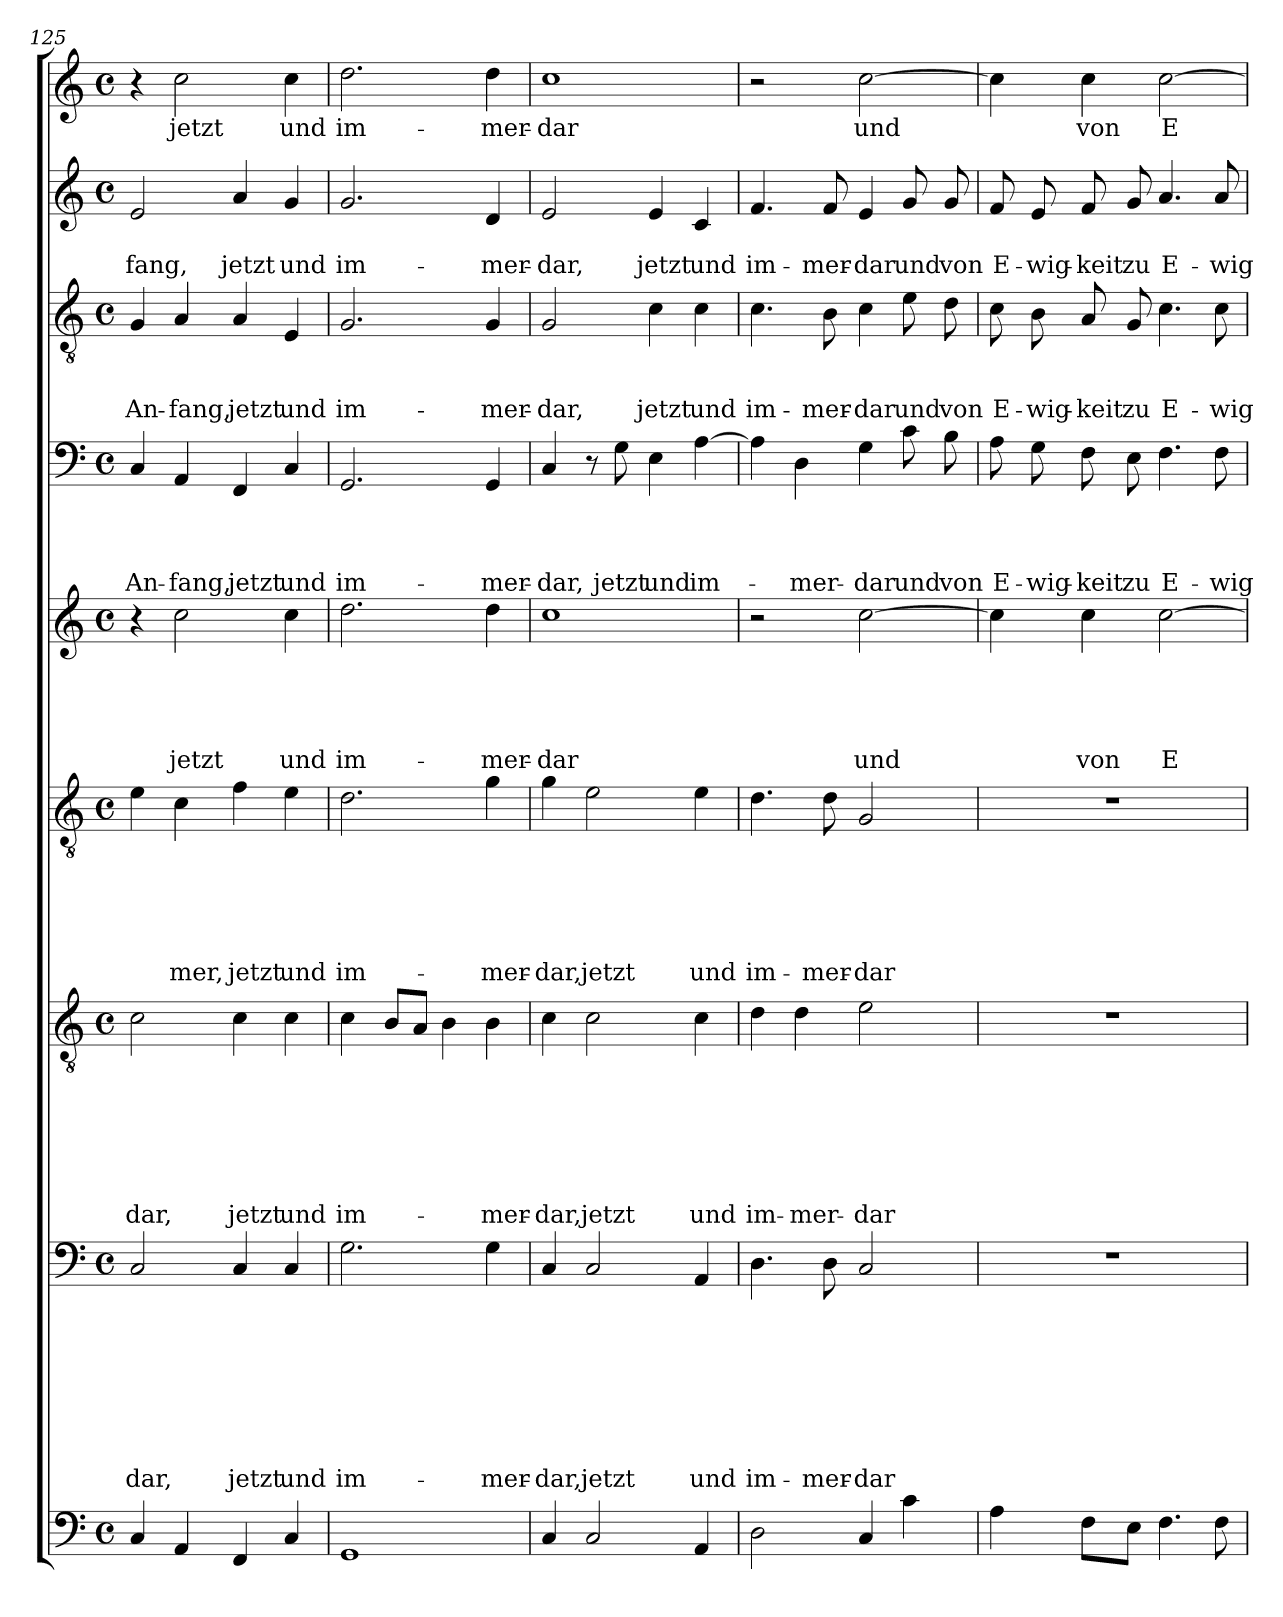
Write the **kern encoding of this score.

**kern	**kern	**text	**text	**text	**text	**text	**text	**text	**text	**kern	**text	**text	**text	**text	**text	**text	**text	**kern	**text	**text	**text	**text	**text	**text	**kern	**text	**text	**text	**text	**text	**kern	**text	**text	**text	**text	**kern	**text	**text	**text	**kern	**text	**text	**kern	**text
*part9	*part8	*part8	*part8	*part8	*part8	*part8	*part8	*part8	*part8	*part7	*part7	*part7	*part7	*part7	*part7	*part7	*part7	*part6	*part6	*part6	*part6	*part6	*part6	*part6	*part5	*part5	*part5	*part5	*part5	*part5	*part4	*part4	*part4	*part4	*part4	*part3	*part3	*part3	*part3	*part2	*part2	*part2	*part1	*part1
*staff9	*staff8	*staff8	*staff8	*staff8	*staff8	*staff8	*staff8	*staff8	*staff8	*staff7	*staff7	*staff7	*staff7	*staff7	*staff7	*staff7	*staff7	*staff6	*staff6	*staff6	*staff6	*staff6	*staff6	*staff6	*staff5	*staff5	*staff5	*staff5	*staff5	*staff5	*staff4	*staff4	*staff4	*staff4	*staff4	*staff3	*staff3	*staff3	*staff3	*staff2	*staff2	*staff2	*staff1	*staff1
*clefF4	*clefF4	*	*	*	*	*	*	*	*	*clefGv2	*	*	*	*	*	*	*	*clefGv2	*	*	*	*	*	*	*clefG2	*	*	*	*	*	*clefF4	*	*	*	*	*clefGv2	*	*	*	*clefG2	*	*	*clefG2	*
*k[]	*k[]	*	*	*	*	*	*	*	*	*k[]	*	*	*	*	*	*	*	*k[]	*	*	*	*	*	*	*k[]	*	*	*	*	*	*k[]	*	*	*	*	*k[]	*	*	*	*k[]	*	*	*k[]	*
*C:	*C:	*	*	*	*	*	*	*	*	*C:	*	*	*	*	*	*	*	*C:	*	*	*	*	*	*	*C:	*	*	*	*	*	*C:	*	*	*	*	*C:	*	*	*	*C:	*	*	*C:	*
*M4/4	*M4/4	*	*	*	*	*	*	*	*	*M4/4	*	*	*	*	*	*	*	*M4/4	*	*	*	*	*	*	*M4/4	*	*	*	*	*	*M4/4	*	*	*	*	*M4/4	*	*	*	*M4/4	*	*	*M4/4	*
*met(c)	*met(c)	*	*	*	*	*	*	*	*	*met(c)	*	*	*	*	*	*	*	*met(c)	*	*	*	*	*	*	*met(c)	*	*	*	*	*	*met(c)	*	*	*	*	*met(c)	*	*	*	*met(c)	*	*	*met(c)	*
=125	=125	=125	=125	=125	=125	=125	=125	=125	=125	=125	=125	=125	=125	=125	=125	=125	=125	=125	=125	=125	=125	=125	=125	=125	=125	=125	=125	=125	=125	=125	=125	=125	=125	=125	=125	=125	=125	=125	=125	=125	=125	=125	=125	=125
!	!	!	!	!	!	!	!	!	!LO:LY:b	!	!	!	!	!	!	!	!LO:LY:b	!	!	!	!	!	!	!	!	!	!	!	!	!	!	!	!	!	!LO:LY:b	!	!	!	!LO:LY:b	!	!	!LO:LY:b	!	!
4C/	2C/	.	.	.	.	.	.	.	-dar,	2c\	.	.	.	.	.	.	-dar,	4e\	.	.	.	.	.	.	4r	.	.	.	.	.	4C/	.	.	.	An-	4G/	.	.	An-	2e/	.	-fang,	4r	.
!	!	!	!	!	!	!	!	!	!	!	!	!	!	!	!	!	!	!	!	!	!	!	!	!LO:LY:b	!	!	!	!	!	!LO:LY:b	!	!	!	!	!LO:LY:b	!	!	!	!LO:LY:b	!	!	!	!	!LO:LY:b
4AA/	.	.	.	.	.	.	.	.	.	.	.	.	.	.	.	.	.	4c\	.	.	.	.	.	-mer,	2cc\	.	.	.	.	jetzt	4AA/	.	.	.	-fang,	4A/	.	.	-fang,	.	.	.	2cc\	jetzt
!	!	!	!	!	!	!	!	!	!LO:LY:b	!	!	!	!	!	!	!	!LO:LY:b	!	!	!	!	!	!	!LO:LY:b	!	!	!	!	!	!	!	!	!	!	!LO:LY:b	!	!	!	!LO:LY:b	!	!	!LO:LY:b	!	!
4FF/	4C/	.	.	.	.	.	.	.	jetzt	4c\	.	.	.	.	.	.	jetzt	4f\	.	.	.	.	.	jetzt	.	.	.	.	.	.	4FF/	.	.	.	jetzt	4A/	.	.	jetzt	4a/	.	jetzt	.	.
!	!	!	!	!	!	!	!	!	!LO:LY:b	!	!	!	!	!	!	!	!LO:LY:b	!	!	!	!	!	!	!LO:LY:b	!	!	!	!	!	!LO:LY:b	!	!	!	!	!LO:LY:b	!	!	!	!LO:LY:b	!	!	!LO:LY:b	!	!LO:LY:b
4C/	4C/	.	.	.	.	.	.	.	und	4c\	.	.	.	.	.	.	und	4e\	.	.	.	.	.	und	4cc\	.	.	.	.	und	4C/	.	.	.	und	4E/	.	.	und	4g/	.	und	4cc\	und
!!LO:PB:g=z
=126	=126	=126	=126	=126	=126	=126	=126	=126	=126	=126	=126	=126	=126	=126	=126	=126	=126	=126	=126	=126	=126	=126	=126	=126	=126	=126	=126	=126	=126	=126	=126	=126	=126	=126	=126	=126	=126	=126	=126	=126	=126	=126	=126	=126
!	!	!	!	!	!	!	!	!	!LO:LY:b	!	!	!	!	!	!	!	!LO:LY:b	!	!	!	!	!	!	!LO:LY:b	!	!	!	!	!	!LO:LY:b	!	!	!	!	!LO:LY:b	!	!	!	!LO:LY:b	!	!	!LO:LY:b	!	!LO:LY:b
1GG	2.G\	.	.	.	.	.	.	.	im-	4c\	.	.	.	.	.	.	im-	2.d\	.	.	.	.	.	im-	2.dd\	.	.	.	.	im-	2.GG/	.	.	.	im-	2.G/	.	.	im-	2.g/	.	im-	2.dd\	im-
.	.	.	.	.	.	.	.	.	.	8B/L	.	.	.	.	.	.	.	.	.	.	.	.	.	.	.	.	.	.	.	.	.	.	.	.	.	.	.	.	.	.	.	.	.	.
.	.	.	.	.	.	.	.	.	.	8A/J	.	.	.	.	.	.	.	.	.	.	.	.	.	.	.	.	.	.	.	.	.	.	.	.	.	.	.	.	.	.	.	.	.	.
.	.	.	.	.	.	.	.	.	.	4B\	.	.	.	.	.	.	.	.	.	.	.	.	.	.	.	.	.	.	.	.	.	.	.	.	.	.	.	.	.	.	.	.	.	.
!	!	!	!	!	!	!	!	!	!LO:LY:b	!	!	!	!	!	!	!	!LO:LY:b	!	!	!	!	!	!	!LO:LY:b	!	!	!	!	!	!LO:LY:b	!	!	!	!	!LO:LY:b	!	!	!	!LO:LY:b	!	!	!LO:LY:b	!	!LO:LY:b
.	4G\	.	.	.	.	.	.	.	-mer-	4B\	.	.	.	.	.	.	-mer-	4g\	.	.	.	.	.	-mer-	4dd\	.	.	.	.	-mer-	4GG/	.	.	.	-mer-	4G/	.	.	-mer-	4d/	.	-mer-	4dd\	-mer-
=127	=127	=127	=127	=127	=127	=127	=127	=127	=127	=127	=127	=127	=127	=127	=127	=127	=127	=127	=127	=127	=127	=127	=127	=127	=127	=127	=127	=127	=127	=127	=127	=127	=127	=127	=127	=127	=127	=127	=127	=127	=127	=127	=127	=127
!	!	!	!	!	!	!	!	!	!LO:LY:b	!	!	!	!	!	!	!	!LO:LY:b	!	!	!	!	!	!	!LO:LY:b	!	!	!	!	!	!LO:LY:b	!	!	!	!	!LO:LY:b	!	!	!	!LO:LY:b	!	!	!LO:LY:b	!	!LO:LY:b
4C/	4C/	.	.	.	.	.	.	.	-dar,	4c\	.	.	.	.	.	.	-dar,	4g\	.	.	.	.	.	-dar,	1cc	.	.	.	.	-dar	4C/	.	.	.	-dar,	2G/	.	.	-dar,	2e/	.	-dar,	1cc	-dar
!	!	!	!	!	!	!	!	!	!LO:LY:b	!	!	!	!	!	!	!	!LO:LY:b	!	!	!	!	!	!	!LO:LY:b	!	!	!	!	!	!	!	!	!	!	!	!	!	!	!	!	!	!	!	!
2C/	2C/	.	.	.	.	.	.	.	jetzt	2c\	.	.	.	.	.	.	jetzt	2e\	.	.	.	.	.	jetzt	.	.	.	.	.	.	8r	.	.	.	.	.	.	.	.	.	.	.	.	.
!	!	!	!	!	!	!	!	!	!	!	!	!	!	!	!	!	!	!	!	!	!	!	!	!	!	!	!	!	!	!	!	!	!	!	!LO:LY:b	!	!	!	!	!	!	!	!	!
.	.	.	.	.	.	.	.	.	.	.	.	.	.	.	.	.	.	.	.	.	.	.	.	.	.	.	.	.	.	.	8G\	.	.	.	jetzt	.	.	.	.	.	.	.	.	.
!	!	!	!	!	!	!	!	!	!	!	!	!	!	!	!	!	!	!	!	!	!	!	!	!	!	!	!	!	!	!	!	!	!	!	!LO:LY:b	!	!	!	!LO:LY:b	!	!	!LO:LY:b	!	!
.	.	.	.	.	.	.	.	.	.	.	.	.	.	.	.	.	.	.	.	.	.	.	.	.	.	.	.	.	.	.	4E\	.	.	.	und	4c\	.	.	jetzt	4e/	.	jetzt	.	.
!	!	!	!	!	!	!	!	!	!LO:LY:b	!	!	!	!	!	!	!	!LO:LY:b	!	!	!	!	!	!	!LO:LY:b	!	!	!	!	!	!	!	!	!	!	!LO:LY:b	!	!	!	!LO:LY:b	!	!	!LO:LY:b	!	!
4AA/	4AA/	.	.	.	.	.	.	.	und	4c\	.	.	.	.	.	.	und	4e\	.	.	.	.	.	und	.	.	.	.	.	.	[4A\	.	.	.	im-	4c\	.	.	und	4c/	.	und	.	.
=128	=128	=128	=128	=128	=128	=128	=128	=128	=128	=128	=128	=128	=128	=128	=128	=128	=128	=128	=128	=128	=128	=128	=128	=128	=128	=128	=128	=128	=128	=128	=128	=128	=128	=128	=128	=128	=128	=128	=128	=128	=128	=128	=128	=128
!	!	!	!	!	!	!	!	!	!LO:LY:b	!	!	!	!	!	!	!	!LO:LY:b	!	!	!	!	!	!	!LO:LY:b	!	!	!	!	!	!	!	!	!	!	!	!	!	!	!LO:LY:b	!	!	!LO:LY:b	!	!
2D\	4.D\	.	.	.	.	.	.	.	im-	4d\	.	.	.	.	.	.	im-	4.d\	.	.	.	.	.	im-	2r	.	.	.	.	.	4A\]	.	.	.	.	4.c\	.	.	im-	4.f/	.	im-	2r	.
!	!	!	!	!	!	!	!	!	!	!	!	!	!	!	!	!	!LO:LY:b	!	!	!	!	!	!	!	!	!	!	!	!	!	!	!	!	!	!LO:LY:b	!	!	!	!	!	!	!	!	!
.	.	.	.	.	.	.	.	.	.	4d\	.	.	.	.	.	.	-mer-	.	.	.	.	.	.	.	.	.	.	.	.	.	4D\	.	.	.	-mer-	.	.	.	.	.	.	.	.	.
!	!	!	!	!	!	!	!	!	!LO:LY:b	!	!	!	!	!	!	!	!	!	!	!	!	!	!	!LO:LY:b	!	!	!	!	!	!	!	!	!	!	!	!	!	!	!LO:LY:b	!	!	!LO:LY:b	!	!
.	8D\	.	.	.	.	.	.	.	-mer-	.	.	.	.	.	.	.	.	8d\	.	.	.	.	.	-mer-	.	.	.	.	.	.	.	.	.	.	.	8B\	.	.	-mer-	8f/	.	-mer-	.	.
!	!	!	!	!	!	!	!	!	!LO:LY:b	!	!	!	!	!	!	!	!LO:LY:b	!	!	!	!	!	!	!LO:LY:b	!	!	!	!	!	!LO:LY:b	!	!	!	!	!LO:LY:b	!	!	!	!LO:LY:b	!	!	!LO:LY:b	!	!LO:LY:b
4C/	2C/	.	.	.	.	.	.	.	-dar	2e\	.	.	.	.	.	.	-dar	2G/	.	.	.	.	.	-dar	[2cc\	.	.	.	.	und	4G\	.	.	.	-dar	4c\	.	.	-dar	4e/	.	-dar	[2cc\	und
!	!	!	!	!	!	!	!	!	!	!	!	!	!	!	!	!	!	!	!	!	!	!	!	!	!	!	!	!	!	!	!	!	!	!	!LO:LY:b	!	!	!	!LO:LY:b	!	!	!LO:LY:b	!	!
4c\	.	.	.	.	.	.	.	.	.	.	.	.	.	.	.	.	.	.	.	.	.	.	.	.	.	.	.	.	.	.	8c\	.	.	.	und	8e\	.	.	und	8g/	.	und	.	.
!	!	!	!	!	!	!	!	!	!	!	!	!	!	!	!	!	!	!	!	!	!	!	!	!	!	!	!	!	!	!	!	!	!	!	!LO:LY:b	!	!	!	!LO:LY:b	!	!	!LO:LY:b	!	!
.	.	.	.	.	.	.	.	.	.	.	.	.	.	.	.	.	.	.	.	.	.	.	.	.	.	.	.	.	.	.	8B\	.	.	.	von	8d\	.	.	von	8g/	.	von	.	.
=129	=129	=129	=129	=129	=129	=129	=129	=129	=129	=129	=129	=129	=129	=129	=129	=129	=129	=129	=129	=129	=129	=129	=129	=129	=129	=129	=129	=129	=129	=129	=129	=129	=129	=129	=129	=129	=129	=129	=129	=129	=129	=129	=129	=129
!	!	!	!	!	!	!	!	!	!	!	!	!	!	!	!	!	!	!	!	!	!	!	!	!	!	!	!	!	!	!	!	!	!	!	!LO:LY:b	!	!	!	!LO:LY:b	!	!	!LO:LY:b	!	!
4A\	1r	.	.	.	.	.	.	.	.	1r	.	.	.	.	.	.	.	1r	.	.	.	.	.	.	4cc\]	.	.	.	.	.	8A\	.	.	.	E-	8c\	.	.	E-	8f/	.	E-	4cc\]	.
!	!	!	!	!	!	!	!	!	!	!	!	!	!	!	!	!	!	!	!	!	!	!	!	!	!	!	!	!	!	!	!	!	!	!	!LO:LY:b	!	!	!	!LO:LY:b	!	!	!LO:LY:b	!	!
.	.	.	.	.	.	.	.	.	.	.	.	.	.	.	.	.	.	.	.	.	.	.	.	.	.	.	.	.	.	.	8G\	.	.	.	-wig-	8B\	.	.	-wig-	8e/	.	-wig-	.	.
!	!	!	!	!	!	!	!	!	!	!	!	!	!	!	!	!	!	!	!	!	!	!	!	!	!	!	!	!	!	!LO:LY:b	!	!	!	!	!LO:LY:b	!	!	!	!LO:LY:b	!	!	!LO:LY:b	!	!LO:LY:b
8F\L	.	.	.	.	.	.	.	.	.	.	.	.	.	.	.	.	.	.	.	.	.	.	.	.	4cc\	.	.	.	.	von	8F\	.	.	.	-keit	8A/	.	.	-keit	8f/	.	-keit	4cc\	von
!	!	!	!	!	!	!	!	!	!	!	!	!	!	!	!	!	!	!	!	!	!	!	!	!	!	!	!	!	!	!	!	!	!	!	!LO:LY:b	!	!	!	!LO:LY:b	!	!	!LO:LY:b	!	!
8E\J	.	.	.	.	.	.	.	.	.	.	.	.	.	.	.	.	.	.	.	.	.	.	.	.	.	.	.	.	.	.	8E\	.	.	.	zu	8G/	.	.	zu	8g/	.	zu	.	.
!	!	!	!	!	!	!	!	!	!	!	!	!	!	!	!	!	!	!	!	!	!	!	!	!	!	!	!	!	!	!LO:LY:b	!	!	!	!	!LO:LY:b	!	!	!	!LO:LY:b	!	!	!LO:LY:b	!	!LO:LY:b
4.F\	.	.	.	.	.	.	.	.	.	.	.	.	.	.	.	.	.	.	.	.	.	.	.	.	[2cc\	.	.	.	.	E-	4.F\	.	.	.	E-	4.c\	.	.	E-	4.a/	.	E-	[2cc\	E-
!	!	!	!	!	!	!	!	!	!	!	!	!	!	!	!	!	!	!	!	!	!	!	!	!	!	!	!	!	!	!	!	!	!	!	!LO:LY:b	!	!	!	!LO:LY:b	!	!	!LO:LY:b	!	!
8F\	.	.	.	.	.	.	.	.	.	.	.	.	.	.	.	.	.	.	.	.	.	.	.	.	.	.	.	.	.	.	8F\	.	.	.	-wig-	8c\	.	.	-wig-	8a/	.	-wig-	.	.
=	=	=	=	=	=	=	=	=	=	=	=	=	=	=	=	=	=	=	=	=	=	=	=	=	=	=	=	=	=	=	=	=	=	=	=	=	=	=	=	=	=	=	=	=
*-	*-	*-	*-	*-	*-	*-	*-	*-	*-	*-	*-	*-	*-	*-	*-	*-	*-	*-	*-	*-	*-	*-	*-	*-	*-	*-	*-	*-	*-	*-	*-	*-	*-	*-	*-	*-	*-	*-	*-	*-	*-	*-	*-	*-
